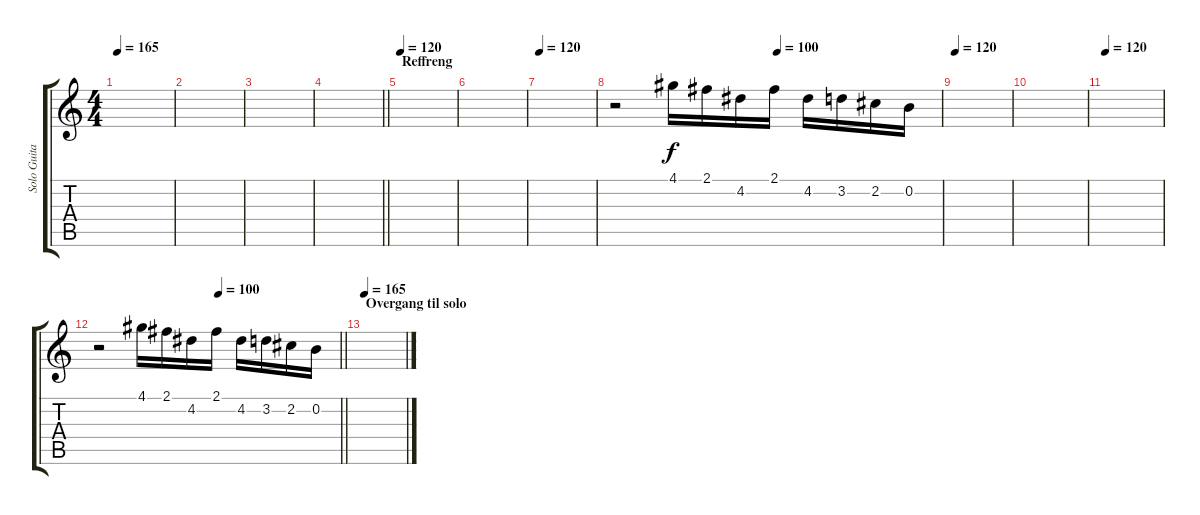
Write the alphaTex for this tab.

\track ("Solo Guitar" "Solo Guita") {instrument distortionguitar}
\staff {score tabs}
\tuning (E4 B3 G3 D3 A2 E2) {hide}
\ts (4 4)
\tempo 165
\clef g2
\ks c
|
|
|
\barLineRight lightlight
|
\section ("" "Reffreng")
\tempo 120
|
|
\tempo 120
|
\tempo (100 0.5)
r.2 4.1.16 2.1.16 4.2.16 2.1.16 4.2.16 3.2.16 2.2.16 0.2.16 |
\tempo 120
|
|
\tempo 120
|
\tempo (100 0.5)
\barLineRight lightlight
r.2 4.1.16 2.1.16 4.2.16 2.1.16 4.2.16 3.2.16 2.2.16 0.2.16 |
\section ("" "Overgang til solo")
\tempo 165
